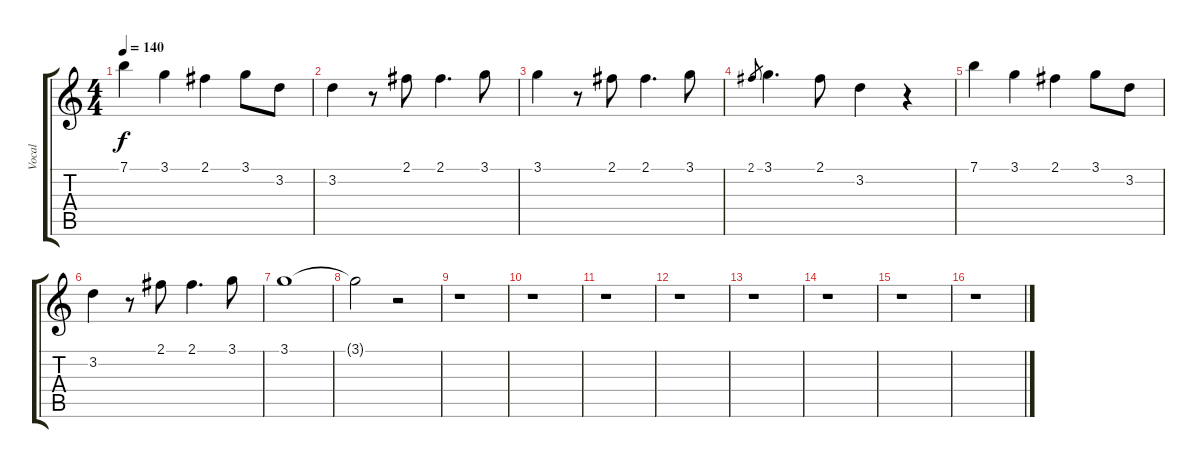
\track ("Vocal" "Vocal") {instrument contrabass}
\staff {score tabs}
\tuning (E4 B3 G3 D3 A2 E2) {hide}
\ts (4 4)
\tempo 140
\clef g2
\ks c
7.1.4{dy f} 3.1.4 2.1.4 3.1.8 3.2.8 |
3.2.4 r.8 2.1.8 2.1.4{d} 3.1.8 |
3.1.4 r.8 2.1.8 2.1.4{d} 3.1.8 |
2.1.8{gr} 3.1.4{d} 2.1.8 3.2.4 r.4 |
7.1.4 3.1.4 2.1.4 3.1.8 3.2.8 |
3.2.4 r.8 2.1.8 2.1.4{d} 3.1.8 |
3.1.1 |
3.1{t}.2 r.2 |
r.1 |
r.1 |
r.1 |
r.1 |
r.1 |
r.1 |
r.1 |
r.1
